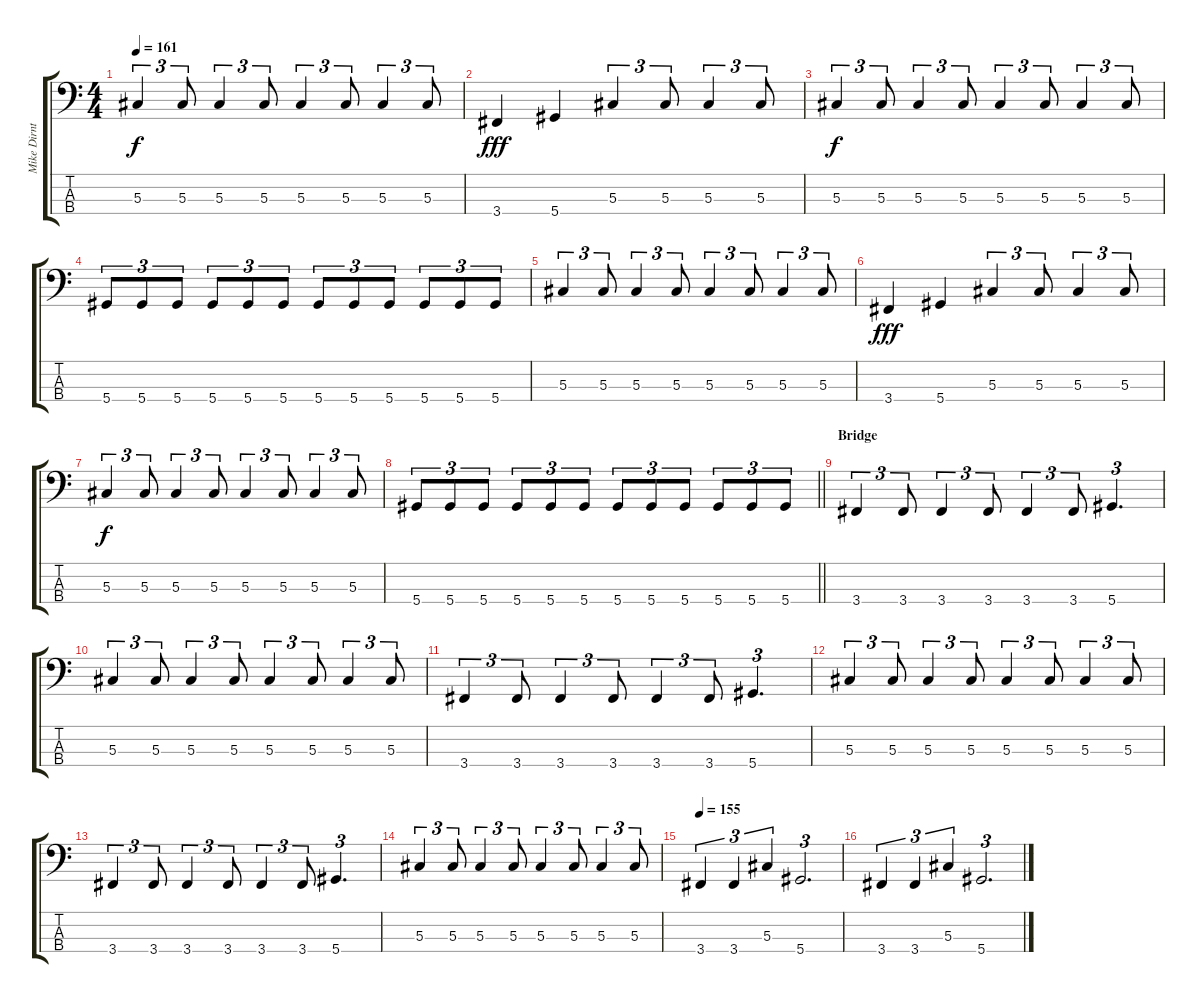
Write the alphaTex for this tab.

\track ("Mike Dirnt - Bass" "Mike Dirnt") {instrument electricbasspick}
\staff {score tabs}
\tuning (Gb2 Db2 Ab1 Eb1) {hide}
\ts (4 4)
\tempo 161
\clef f4
\ks c
5.3.4{tu (3 2) dy f} 5.3.8{tu (3 2)} 5.3.4{tu (3 2)} 5.3.8{tu (3 2)} 5.3.4{tu (3 2)} 5.3.8{tu (3 2)} 5.3.4{tu (3 2)} 5.3.8{tu (3 2)} |
3.4.4{dy fff} 5.4.4 5.3.4{tu (3 2)} 5.3.8{tu (3 2)} 5.3.4{tu (3 2)} 5.3.8{tu (3 2)} |
5.3.4{tu (3 2) dy f} 5.3.8{tu (3 2)} 5.3.4{tu (3 2)} 5.3.8{tu (3 2)} 5.3.4{tu (3 2)} 5.3.8{tu (3 2)} 5.3.4{tu (3 2)} 5.3.8{tu (3 2)} |
5.4.8{tu (3 2)} 5.4.8{tu (3 2)} 5.4.8{tu (3 2)} 5.4.8{tu (3 2)} 5.4.8{tu (3 2)} 5.4.8{tu (3 2)} 5.4.8{tu (3 2)} 5.4.8{tu (3 2)} 5.4.8{tu (3 2)} 5.4.8{tu (3 2)} 5.4.8{tu (3 2)} 5.4.8{tu (3 2)} |
5.3.4{tu (3 2)} 5.3.8{tu (3 2)} 5.3.4{tu (3 2)} 5.3.8{tu (3 2)} 5.3.4{tu (3 2)} 5.3.8{tu (3 2)} 5.3.4{tu (3 2)} 5.3.8{tu (3 2)} |
3.4.4{dy fff} 5.4.4 5.3.4{tu (3 2)} 5.3.8{tu (3 2)} 5.3.4{tu (3 2)} 5.3.8{tu (3 2)} |
5.3.4{tu (3 2) dy f} 5.3.8{tu (3 2)} 5.3.4{tu (3 2)} 5.3.8{tu (3 2)} 5.3.4{tu (3 2)} 5.3.8{tu (3 2)} 5.3.4{tu (3 2)} 5.3.8{tu (3 2)} |
\barLineRight lightlight
5.4.8{tu (3 2)} 5.4.8{tu (3 2)} 5.4.8{tu (3 2)} 5.4.8{tu (3 2)} 5.4.8{tu (3 2)} 5.4.8{tu (3 2)} 5.4.8{tu (3 2)} 5.4.8{tu (3 2)} 5.4.8{tu (3 2)} 5.4.8{tu (3 2)} 5.4.8{tu (3 2)} 5.4.8{tu (3 2)} |
\section ("" "Bridge")
3.4.4{tu (3 2)} 3.4.8{tu (3 2)} 3.4.4{tu (3 2)} 3.4.8{tu (3 2)} 3.4.4{tu (3 2)} 3.4.8{tu (3 2)} 5.4.4{d tu (3 2)} |
5.3.4{tu (3 2)} 5.3.8{tu (3 2)} 5.3.4{tu (3 2)} 5.3.8{tu (3 2)} 5.3.4{tu (3 2)} 5.3.8{tu (3 2)} 5.3.4{tu (3 2)} 5.3.8{tu (3 2)} |
3.4.4{tu (3 2)} 3.4.8{tu (3 2)} 3.4.4{tu (3 2)} 3.4.8{tu (3 2)} 3.4.4{tu (3 2)} 3.4.8{tu (3 2)} 5.4.4{d tu (3 2)} |
5.3.4{tu (3 2)} 5.3.8{tu (3 2)} 5.3.4{tu (3 2)} 5.3.8{tu (3 2)} 5.3.4{tu (3 2)} 5.3.8{tu (3 2)} 5.3.4{tu (3 2)} 5.3.8{tu (3 2)} |
3.4.4{tu (3 2)} 3.4.8{tu (3 2)} 3.4.4{tu (3 2)} 3.4.8{tu (3 2)} 3.4.4{tu (3 2)} 3.4.8{tu (3 2)} 5.4.4{d tu (3 2)} |
5.3.4{tu (3 2)} 5.3.8{tu (3 2)} 5.3.4{tu (3 2)} 5.3.8{tu (3 2)} 5.3.4{tu (3 2)} 5.3.8{tu (3 2)} 5.3.4{tu (3 2)} 5.3.8{tu (3 2)} |
\tempo 155
3.4.4{tu (3 2)} 3.4.4{tu (3 2)} 5.3.4{tu (3 2)} 5.4.2{d tu (3 2)} |
3.4.4{tu (3 2)} 3.4.4{tu (3 2)} 5.3.4{tu (3 2)} 5.4.2{d tu (3 2)}
